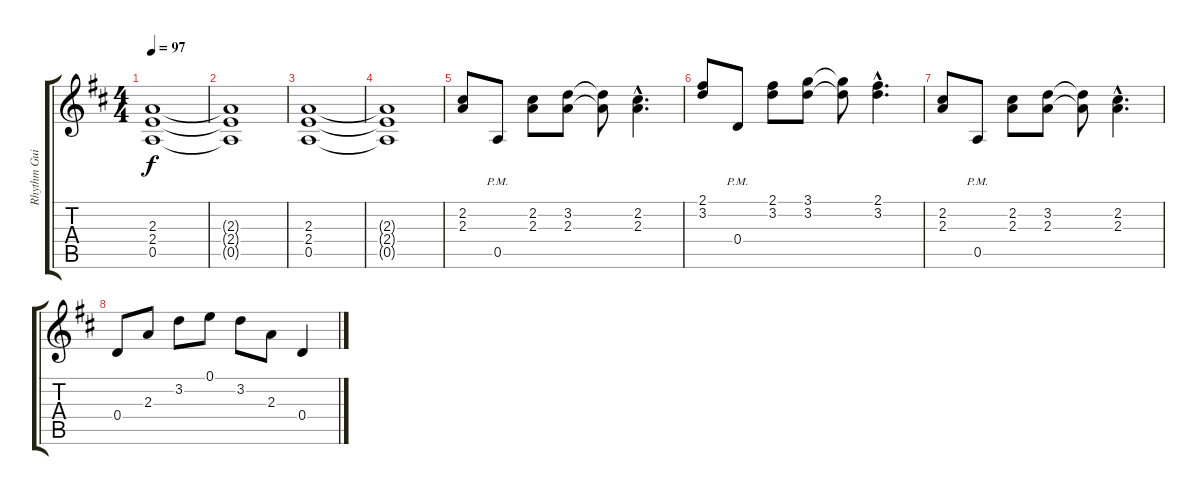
\track ("Rhythm Guitar" "Rhythm Gui") {instrument distortionguitar}
\staff {score tabs}
\tuning (E4 B3 G3 D3 A2 E2) {hide}
\ts (4 4)
\tempo 97
\clef g2
\ks d
(2.3 2.4 0.5).1{dy f} |
(2.3{t} 2.4{t} 0.5{t}).1 |
(2.3 2.4 0.5).1 |
(2.3{t} 2.4{t} 0.5{t}).1 |
(2.2 2.3).8{volume 0} 0.5{pm}.8 (2.2 2.3).8 (3.2 2.3).8 (3.2{t} 2.3{t}).8 (2.2{hac} 2.3{hac}).4{d} |
(2.1 3.2).8 0.4{pm}.8 (2.1 3.2).8 (3.1 3.2).8 (3.1{t} 3.2{t}).8 (2.1{hac} 3.2{hac}).4{d} |
(2.2 2.3).8 0.5{pm}.8 (2.2 2.3).8 (3.2 2.3).8 (3.2{t} 2.3{t}).8 (2.2{hac} 2.3{hac}).4{d} |
0.4.8 2.3.8 3.2.8 0.1.8 3.2.8 2.3.8 0.4.4
